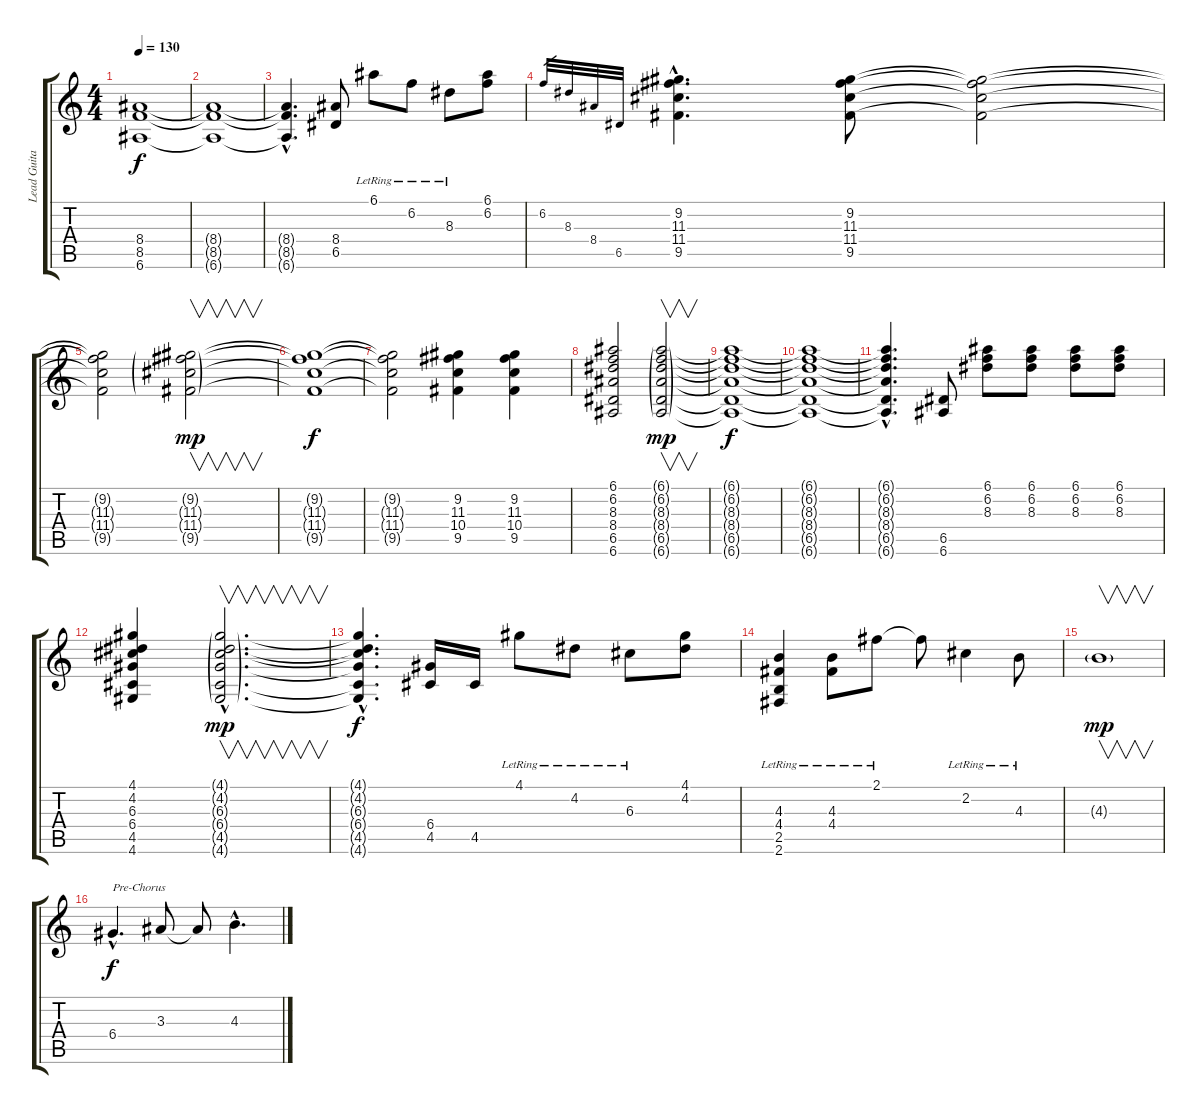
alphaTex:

\track ("Lead Guitar" "Lead Guita") {instrument overdrivenguitar}
\staff {score tabs}
\tuning (E4 B3 G3 D3 A2 E2) {hide}
\ts (4 4)
\tempo 130
\clef g2
\ks c
(8.4{t} 8.5{t} 6.6{t}).1{dy f} |
(8.4{t} 8.5{t} 6.6{t}).1 |
(8.4{hac t} 8.5{hac t} 6.6{hac t}).4{d} (8.4 6.5).8 6.1{lr}.8 6.2{lr}.8 8.3{lr}.8 (6.1 6.2).8 |
6.2.32{gr} 8.3.32{gr} 8.4.32{gr} 6.5.32{gr} (9.2{hac} 11.3{hac} 11.4{hac} 9.5{hac}).4{d} (9.2 11.3 11.4 9.5).8 (9.2{t} 11.3{t} 11.4{t} 9.5{t}).2 |
(9.2{t} 11.3{t} 11.4{t} 9.5{t}).2 (9.2{g} 11.3{g} 11.4{g} 9.5{g}).2{v dy mp} |
(9.2{t} 11.3{t} 11.4{t} 9.5{t}).1{dy f} |
(9.2{t} 11.3{t} 11.4{t} 9.5{t}).2 (9.2 11.3 10.4 9.5).4 (9.2 11.3 10.4 9.5).4 |
(6.1 6.2 8.3 8.4 6.5 6.6).2 (6.1{g} 6.2{g} 8.3{g} 8.4{g} 6.5{g} 6.6{g}).2{v dy mp} |
(6.1{t} 6.2{t} 8.3{t} 8.4{t} 6.5{t} 6.6{t}).1{dy f} |
(6.1{t} 6.2{t} 8.3{t} 8.4{t} 6.5{t} 6.6{t}).1 |
(6.1{hac t} 6.2{hac t} 8.3{hac t} 8.4{hac t} 6.5{hac t} 6.6{hac t}).4{d} (6.5 6.6).8 (6.1 6.2 8.3).8 (6.1 6.2 8.3).8 (6.1 6.2 8.3).8 (6.1 6.2 8.3).8 |
(4.1 4.2 6.3 6.4 4.5 4.6).4 (4.1{g hac} 4.2{g hac} 6.3{g hac} 6.4{g hac} 4.5{g hac} 4.6{g hac}).2{v d dy mp} |
(4.1{hac t} 4.2{hac t} 6.3{hac t} 6.4{hac t} 4.5{hac t} 4.6{hac t}).4{d dy f} (6.4 4.5).16 4.5.16 4.1{lr}.8 4.2{lr}.8 6.3{lr}.8 (4.1 4.2).8 |
(4.3 4.4 2.5{lr} 2.6{lr}).4 (4.3{lr} 4.4{lr}).8 2.1{lr}.8 2.1{t}.8 2.2{lr}.4 4.3{lr}.8 |
4.3{g}.1{v dy mp} |
6.4{hac}.4{d txt "Pre-Chorus" dy f} 3.3.8 3.3{t}.8 4.3{hac}.4{d}
